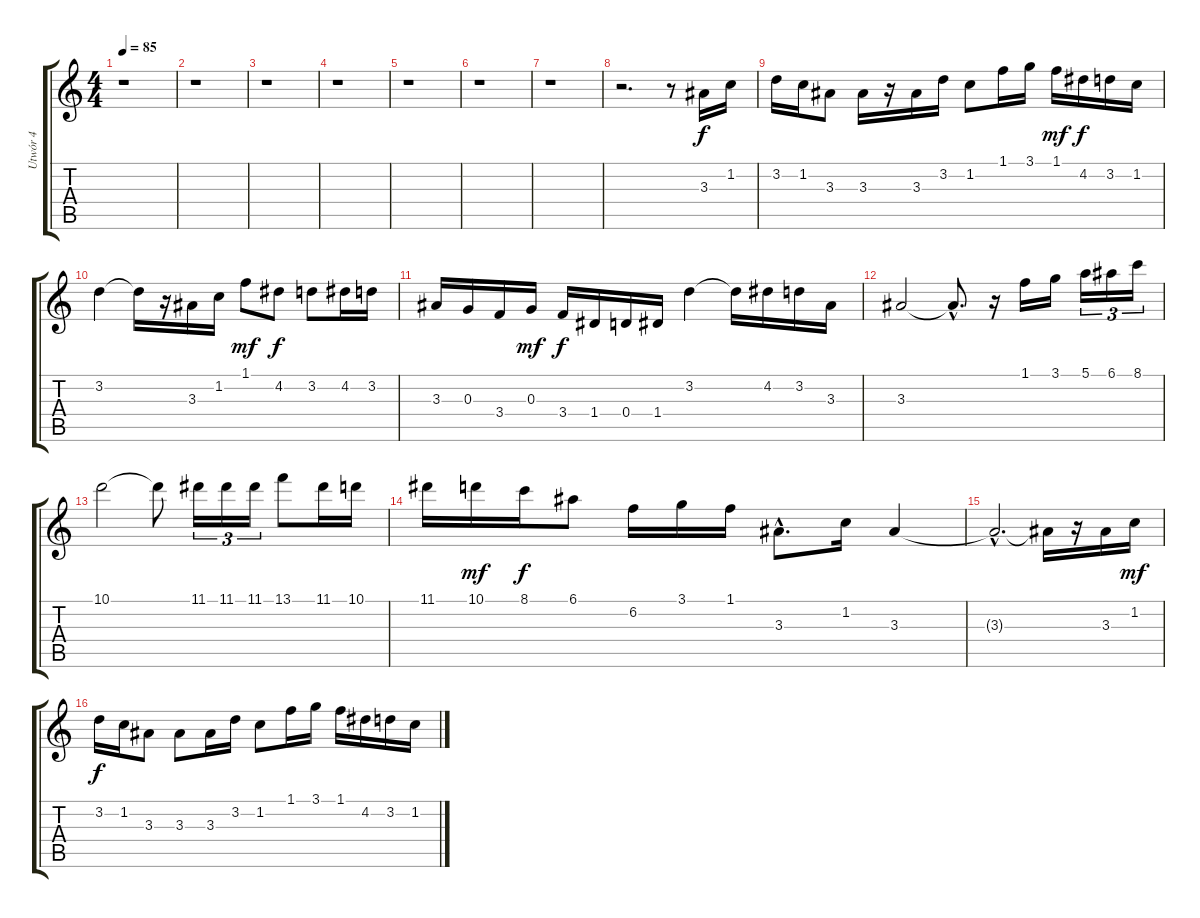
\track ("Utwór 4" "Utwór 4") {instrument overdrivenguitar}
\staff {score tabs}
\tuning (E4 B3 G3 D3 A2 E2) {hide}
\ts (4 4)
\tempo 85
\clef g2
\ks c
r.1{dy f} |
r.1 |
r.1 |
r.1 |
r.1 |
r.1 |
r.1 |
r.2{d} r.8 3.3.16 1.2.16 |
3.2.16 1.2.16 3.3.8 3.3.16 r.16 3.3.16 3.2.16 1.2.8 1.1.16 3.1.16 1.1.16{dy mf} 4.2.16{dy f} 3.2.16 1.2.16 |
3.2.4 3.2{t}.16 r.16 3.3.16 1.2.16 1.1.8{dy mf} 4.2.8{dy f} 3.2.8 4.2.16 3.2.16 |
3.3.16 0.3.16 3.4.16 0.3.16{dy mf} 3.4.16{dy f} 1.4.16 0.4.16 1.4.16 3.2.4 3.2{t}.16 4.2.16 3.2.16 3.3.16 |
3.3.2 3.3{hac t}.8{d} r.16 1.1.16 3.1.16 5.1.16{tu (3 2)} 6.1.16{tu (3 2)} 8.1.16{tu (3 2)} |
10.1.2 10.1{t}.8 11.1.16{tu (3 2)} 11.1.16{tu (3 2)} 11.1.16{tu (3 2)} 13.1.8 11.1.16 10.1.16 |
11.1.16 10.1.16{dy mf} 8.1.16{dy f} 6.1.8 6.2.16 3.1.16 1.1.16 3.3{hac}.8{d} 1.2.16 3.3.4 |
3.3{hac t}.2{d} 3.3{t}.16 r.16 3.3.16 1.2.16{dy mf} |
3.2.16{dy f} 1.2.16 3.3.8 3.3.8 3.3.16 3.2.16 1.2.8 1.1.16 3.1.16 1.1.16 4.2.16 3.2.16 1.2.16
